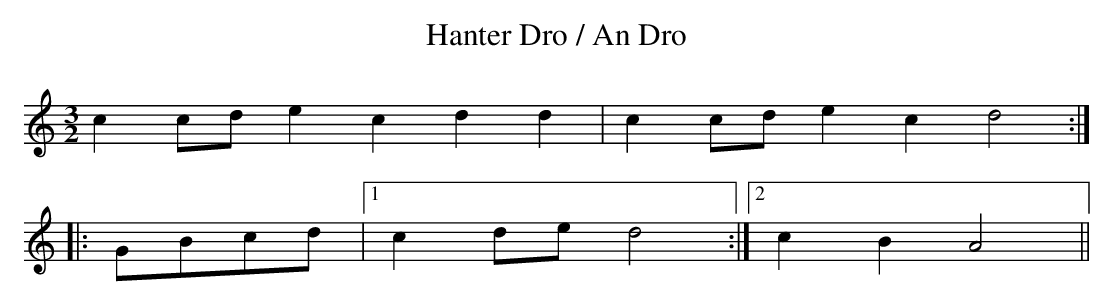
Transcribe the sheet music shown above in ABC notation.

X:1
T:Hanter Dro / An Dro
M:3/2
L:1/8
K:C
c2 cd e2 c2 d2 d2 |c2 cd e2 c2 d4  :|:
M:2/2 gfeg c2e2|(3ded cB A4  |ABcA
GBcd|1c2 de d4   :|2c2 B2 A4    ||
